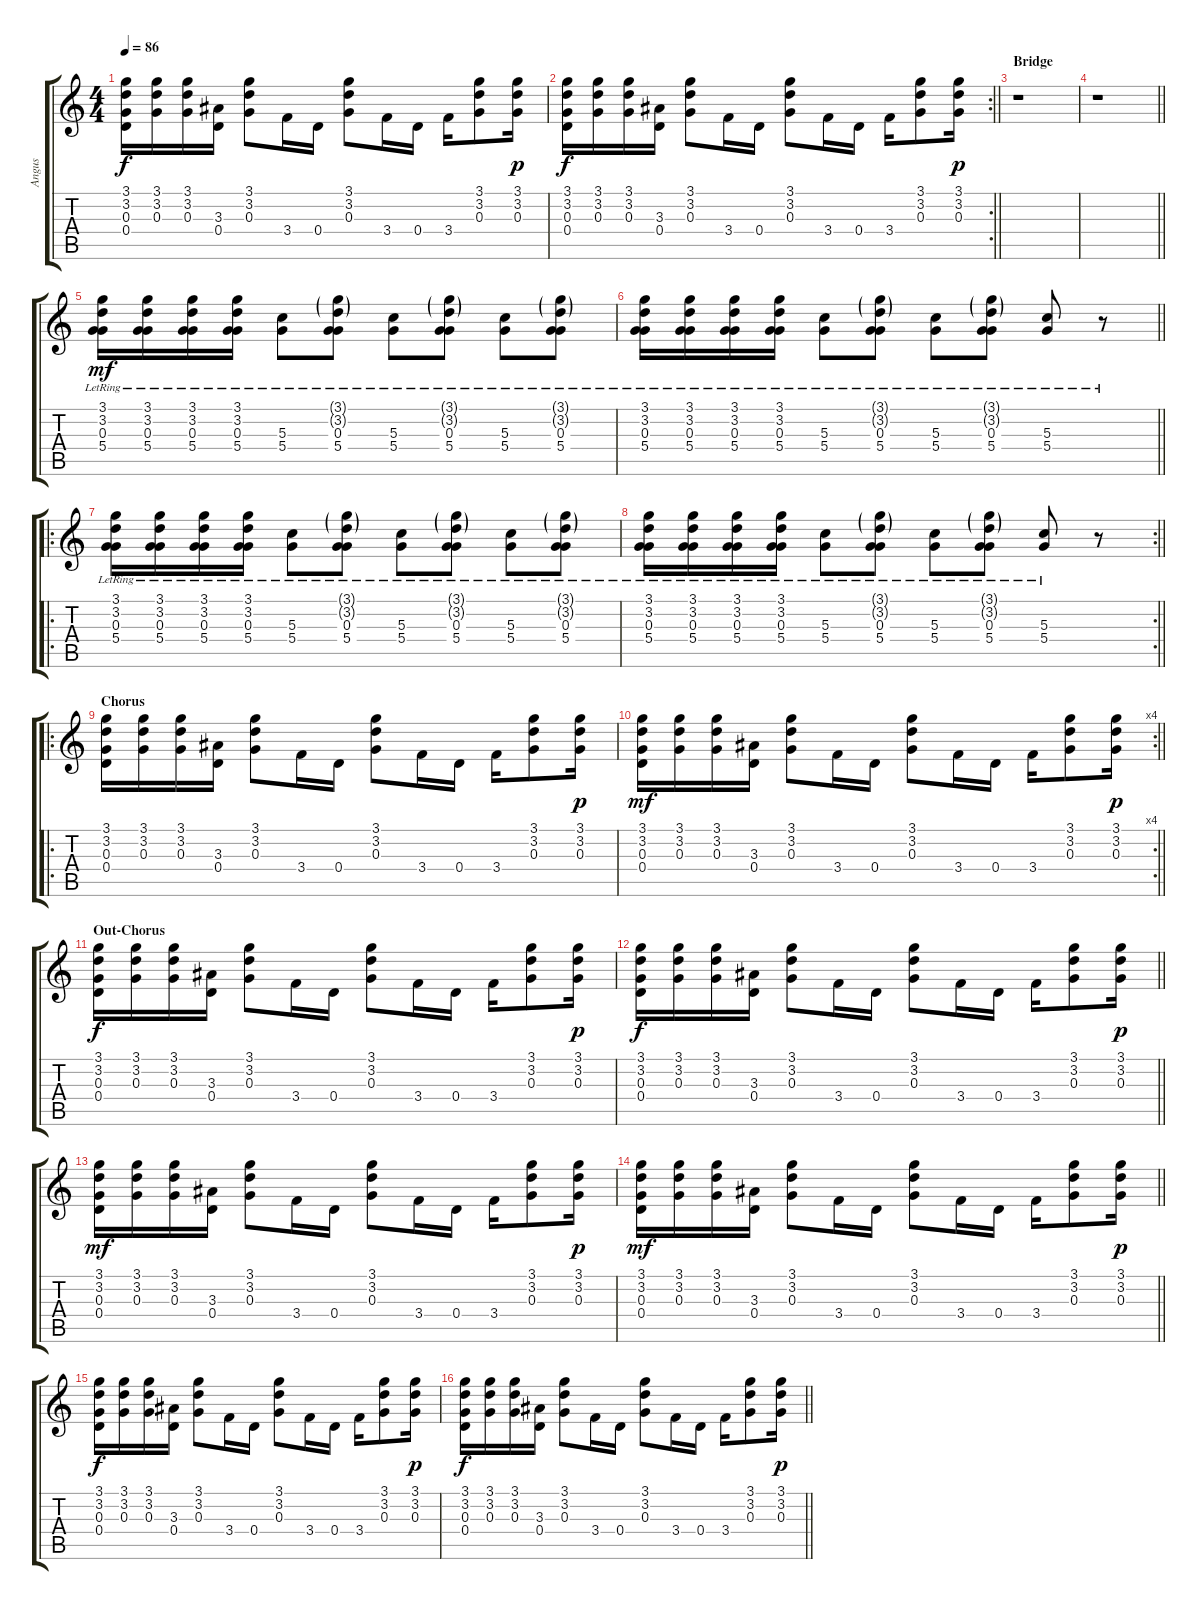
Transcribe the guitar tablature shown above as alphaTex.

\track ("Angus" "Angus") {instrument overdrivenguitar}
\staff {score tabs}
\tuning (E4 B3 G3 D3 A2 E2) {hide}
\ts (4 4)
\tempo 86
\clef g2
\ks c
(3.1 3.2 0.3 0.4).16{dy f volume 6} (3.1 3.2 0.3).16 (3.1 3.2 0.3).16 (3.3 0.4).16 (3.1 3.2 0.3).8 3.4.16 0.4.16 (3.1 3.2 0.3).8 3.4.16 0.4.16 3.4.16 (3.1 3.2 0.3).8 (3.1 3.2 0.3).16{dy p} |
\rc 2
\barLineRight lightlight
(3.1 3.2 0.3 0.4).16{dy f} (3.1 3.2 0.3).16 (3.1 3.2 0.3).16 (3.3 0.4).16 (3.1 3.2 0.3).8 3.4.16 0.4.16 (3.1 3.2 0.3).8 3.4.16 0.4.16 3.4.16 (3.1 3.2 0.3).8 (3.1 3.2 0.3).16{dy p} |
\section ("" "Bridge")
r.1 |
\barLineRight lightlight
r.1 |
(3.1{lr} 3.2{lr} 0.3{lr} 5.4{lr}).16{dy mf volume 10} (3.1{lr} 3.2{lr} 0.3{lr} 5.4{lr}).16 (3.1{lr} 3.2{lr} 0.3{lr} 5.4{lr}).16 (3.1{lr} 3.2{lr} 0.3{lr} 5.4{lr}).16 (5.3{lr} 5.4{lr}).8 (3.1{g lr} 3.2{g lr} 0.3{lr} 5.4{lr}).8 (5.3{lr} 5.4{lr}).8 (3.1{g lr} 3.2{g lr} 0.3{lr} 5.4{lr}).8 (5.3{lr} 5.4{lr}).8 (3.1{g lr} 3.2{g lr} 0.3{lr} 5.4{lr}).8 |
\barLineRight lightlight
(3.1{lr} 3.2{lr} 0.3{lr} 5.4{lr}).16 (3.1{lr} 3.2{lr} 0.3{lr} 5.4{lr}).16 (3.1{lr} 3.2{lr} 0.3{lr} 5.4{lr}).16 (3.1{lr} 3.2{lr} 0.3{lr} 5.4{lr}).16 (5.3{lr} 5.4{lr}).8 (3.1{g lr} 3.2{g lr} 0.3{lr} 5.4{lr}).8 (5.3{lr} 5.4{lr}).8 (3.1{g lr} 3.2{g lr} 0.3{lr} 5.4{lr}).8 (5.3{lr} 5.4{lr}).8 r.8 |
\ro
(3.1{lr} 3.2{lr} 0.3{lr} 5.4{lr}).16 (3.1{lr} 3.2{lr} 0.3{lr} 5.4{lr}).16 (3.1{lr} 3.2{lr} 0.3{lr} 5.4{lr}).16 (3.1{lr} 3.2{lr} 0.3{lr} 5.4{lr}).16 (5.3{lr} 5.4{lr}).8 (3.1{g lr} 3.2{g lr} 0.3{lr} 5.4{lr}).8 (5.3{lr} 5.4{lr}).8 (3.1{g lr} 3.2{g lr} 0.3{lr} 5.4{lr}).8 (5.3{lr} 5.4{lr}).8 (3.1{g lr} 3.2{g lr} 0.3{lr} 5.4{lr}).8 |
\rc 2
\barLineRight lightlight
(3.1{lr} 3.2{lr} 0.3{lr} 5.4{lr}).16 (3.1{lr} 3.2{lr} 0.3{lr} 5.4{lr}).16 (3.1{lr} 3.2{lr} 0.3{lr} 5.4{lr}).16 (3.1{lr} 3.2{lr} 0.3{lr} 5.4{lr}).16 (5.3{lr} 5.4{lr}).8 (3.1{g lr} 3.2{g lr} 0.3{lr} 5.4{lr}).8 (5.3{lr} 5.4{lr}).8 (3.1{g lr} 3.2{g lr} 0.3{lr} 5.4{lr}).8 (5.3{lr} 5.4{lr}).8 r.8 |
\ro
\section ("" "Chorus")
(3.1 3.2 0.3 0.4).16{volume 6} (3.1 3.2 0.3).16 (3.1 3.2 0.3).16 (3.3 0.4).16 (3.1 3.2 0.3).8 3.4.16 0.4.16 (3.1 3.2 0.3).8 3.4.16 0.4.16 3.4.16 (3.1 3.2 0.3).8 (3.1 3.2 0.3).16{dy p} |
\rc 4
\barLineRight lightlight
(3.1 3.2 0.3 0.4).16{dy mf} (3.1 3.2 0.3).16 (3.1 3.2 0.3).16 (3.3 0.4).16 (3.1 3.2 0.3).8 3.4.16 0.4.16 (3.1 3.2 0.3).8 3.4.16 0.4.16 3.4.16 (3.1 3.2 0.3).8 (3.1 3.2 0.3).16{dy p} |
\section ("" "Out-Chorus")
(3.1 3.2 0.3 0.4).16{dy f volume 6} (3.1 3.2 0.3).16 (3.1 3.2 0.3).16 (3.3 0.4).16 (3.1 3.2 0.3).8 3.4.16 0.4.16 (3.1 3.2 0.3).8 3.4.16 0.4.16 3.4.16 (3.1 3.2 0.3).8 (3.1 3.2 0.3).16{dy p} |
\barLineRight lightlight
(3.1 3.2 0.3 0.4).16{dy f} (3.1 3.2 0.3).16 (3.1 3.2 0.3).16 (3.3 0.4).16 (3.1 3.2 0.3).8 3.4.16 0.4.16 (3.1 3.2 0.3).8 3.4.16 0.4.16 3.4.16 (3.1 3.2 0.3).8 (3.1 3.2 0.3).16{dy p} |
(3.1 3.2 0.3 0.4).16{dy mf volume 6} (3.1 3.2 0.3).16 (3.1 3.2 0.3).16 (3.3 0.4).16 (3.1 3.2 0.3).8 3.4.16 0.4.16 (3.1 3.2 0.3).8 3.4.16 0.4.16 3.4.16 (3.1 3.2 0.3).8 (3.1 3.2 0.3).16{dy p} |
\barLineRight lightlight
(3.1 3.2 0.3 0.4).16{dy mf} (3.1 3.2 0.3).16 (3.1 3.2 0.3).16 (3.3 0.4).16 (3.1 3.2 0.3).8 3.4.16 0.4.16 (3.1 3.2 0.3).8 3.4.16 0.4.16 3.4.16 (3.1 3.2 0.3).8 (3.1 3.2 0.3).16{dy p} |
(3.1 3.2 0.3 0.4).16{dy f volume 6} (3.1 3.2 0.3).16 (3.1 3.2 0.3).16 (3.3 0.4).16 (3.1 3.2 0.3).8 3.4.16 0.4.16 (3.1 3.2 0.3).8 3.4.16 0.4.16 3.4.16 (3.1 3.2 0.3).8 (3.1 3.2 0.3).16{dy p} |
\barLineRight lightlight
(3.1 3.2 0.3 0.4).16{dy f} (3.1 3.2 0.3).16 (3.1 3.2 0.3).16 (3.3 0.4).16 (3.1 3.2 0.3).8 3.4.16 0.4.16 (3.1 3.2 0.3).8 3.4.16 0.4.16 3.4.16 (3.1 3.2 0.3).8 (3.1 3.2 0.3).16{dy p}
